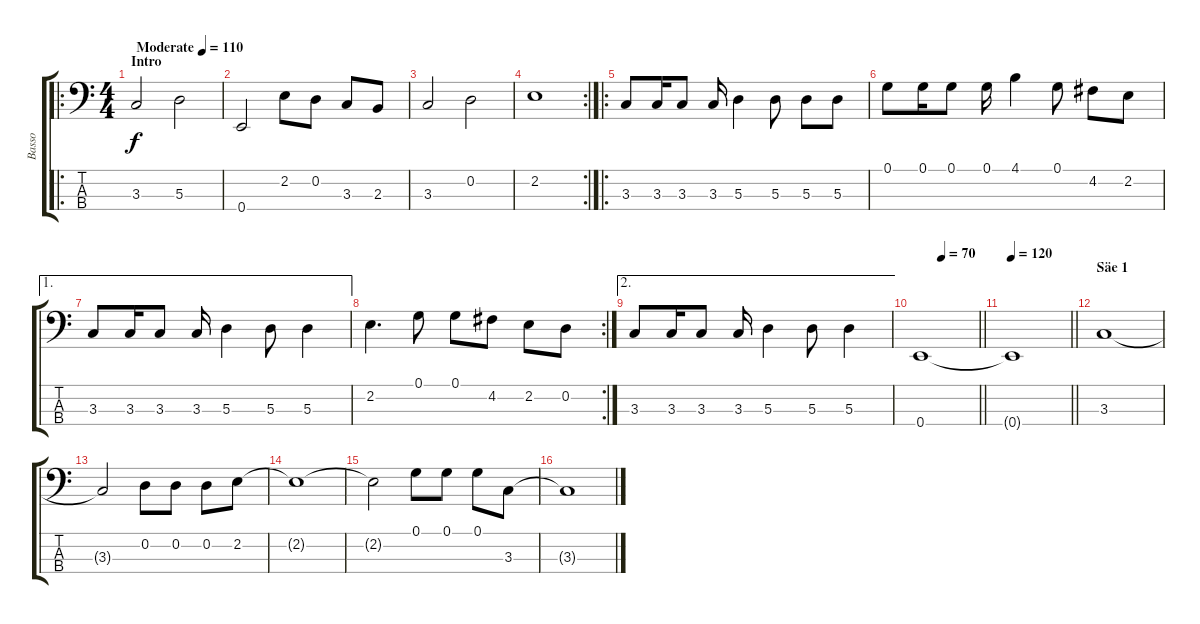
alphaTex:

\track ("Basso" "Basso") {instrument electricbassfinger}
\staff {score tabs}
\tuning (G2 D2 A1 E1) {hide}
\ro
\ts (4 4)
\section ("" "Intro")
\tempo (110 "Moderate")
\clef f4
\ks c
3.3.2{dy f instrument electricbassfinger} 5.3.2 |
0.4.2 2.2.8 0.2.8 3.3.8 2.3.8 |
3.3.2 0.2.2 |
\rc 2
2.2.1 |
\ro
3.3.8 3.3.16 3.3.8 3.3.16 5.3.4 5.3.8 5.3.8 5.3.8 |
0.1.8 0.1.16 0.1.8 0.1.16 4.1.4 0.1.8 4.2.8 2.2.8 |
\ae 1
3.3.8 3.3.16 3.3.8 3.3.16 5.3.4 5.3.8 5.3.4 |
\rc 2
2.2.4{d} 0.1.8 0.1.8 4.2.8 2.2.8 0.2.8 |
\ae 2
3.3.8 3.3.16 3.3.8 3.3.16 5.3.4 5.3.8 5.3.4 |
\tempo (70 0.375)
\barLineRight lightlight
0.4.1 |
\tempo 120
\barLineRight lightlight
0.4{t}.1 |
\section ("" "Säe 1")
3.3.1 |
3.3{t}.2 0.2.8 0.2.8 0.2.8 2.2.8 |
2.2{t}.1 |
2.2{t}.2 0.1.8 0.1.8 0.1.8 3.3.8 |
3.3{t}.1
